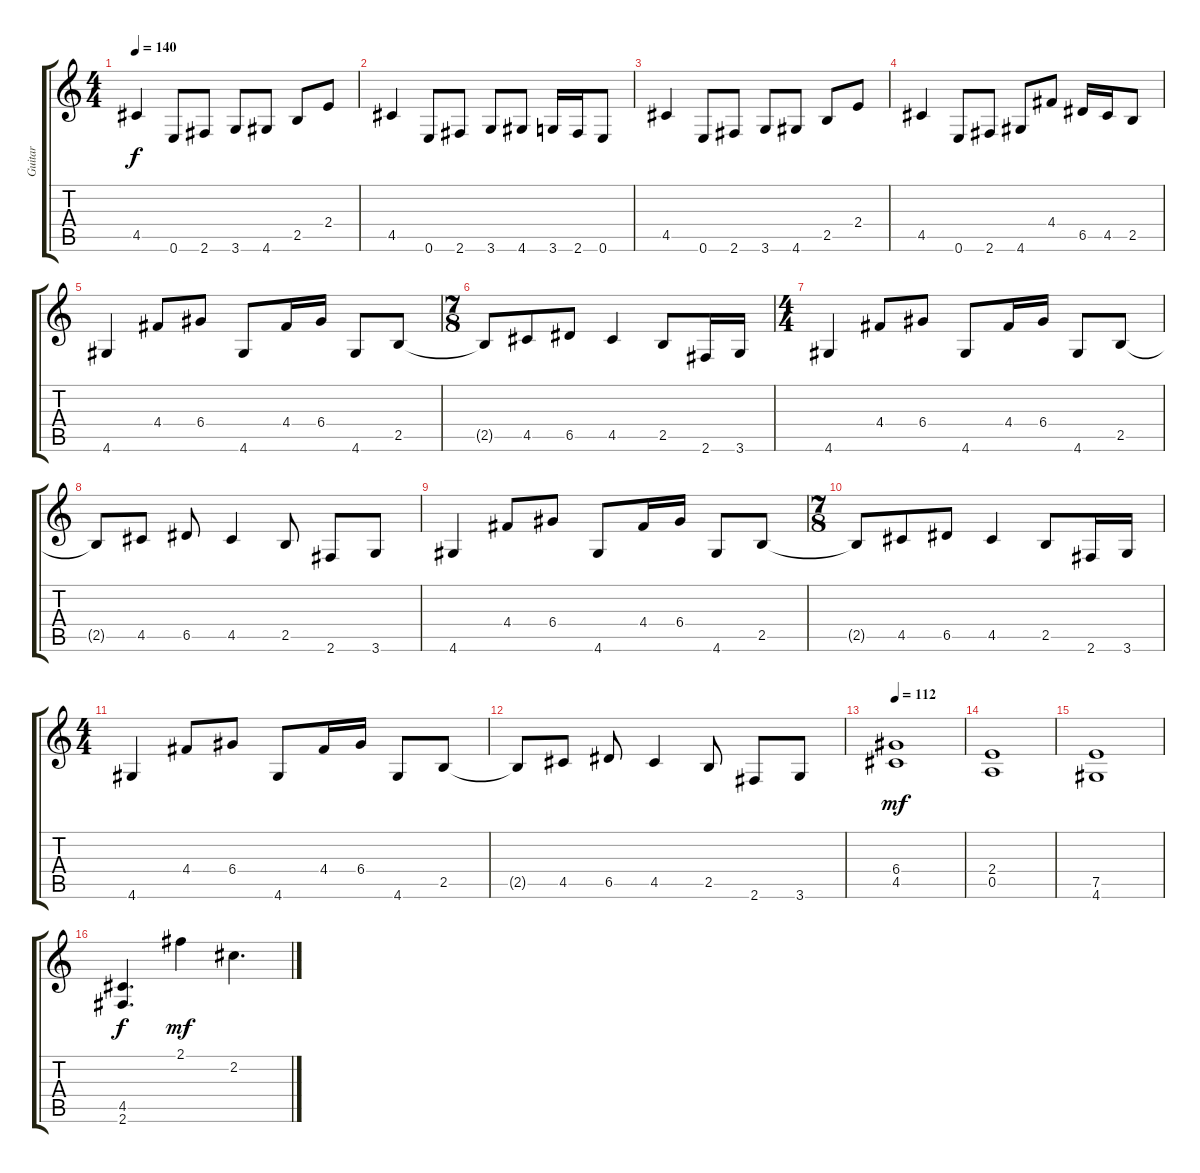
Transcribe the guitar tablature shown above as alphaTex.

\track ("Guitar" "Guitar") {instrument distortionguitar}
\staff {score tabs}
\tuning (E4 B3 G3 D3 A2 E2) {hide}
\ts (4 4)
\tempo 140
\clef g2
\ks c
4.5.4{dy f} 0.6.8 2.6.8 3.6.8 4.6.8 2.5.8 2.4.8 |
4.5.4 0.6.8 2.6.8 3.6.8 4.6.8 3.6.16 2.6.16 0.6.8 |
4.5.4 0.6.8 2.6.8 3.6.8 4.6.8 2.5.8 2.4.8 |
4.5.4 0.6.8 2.6.8 4.6.8 4.4.8 6.5.16 4.5.16 2.5.8 |
4.6.4 4.4.8 6.4.8 4.6.8 4.4.16 6.4.16 4.6.8 2.5.8 |
\ts (7 8)
2.5{t}.8 4.5.8 6.5.8 4.5.4 2.5.8 2.6.16 3.6.16 |
\ts (4 4)
4.6.4 4.4.8 6.4.8 4.6.8 4.4.16 6.4.16 4.6.8 2.5.8 |
2.5{t}.8 4.5.8 6.5.8 4.5.4 2.5.8 2.6.8 3.6.8 |
4.6.4 4.4.8 6.4.8 4.6.8 4.4.16 6.4.16 4.6.8 2.5.8 |
\ts (7 8)
2.5{t}.8 4.5.8 6.5.8 4.5.4 2.5.8 2.6.16 3.6.16 |
\ts (4 4)
4.6.4 4.4.8 6.4.8 4.6.8 4.4.16 6.4.16 4.6.8 2.5.8 |
2.5{t}.8 4.5.8 6.5.8 4.5.4 2.5.8 2.6.8 3.6.8 |
\tempo 112
(6.4 4.5).1{dy mf} |
(2.4 0.5).1 |
(7.5 4.6).1 |
(4.5 2.6).4{d dy f} 2.1.4{dy mf} 2.2.4{d}
